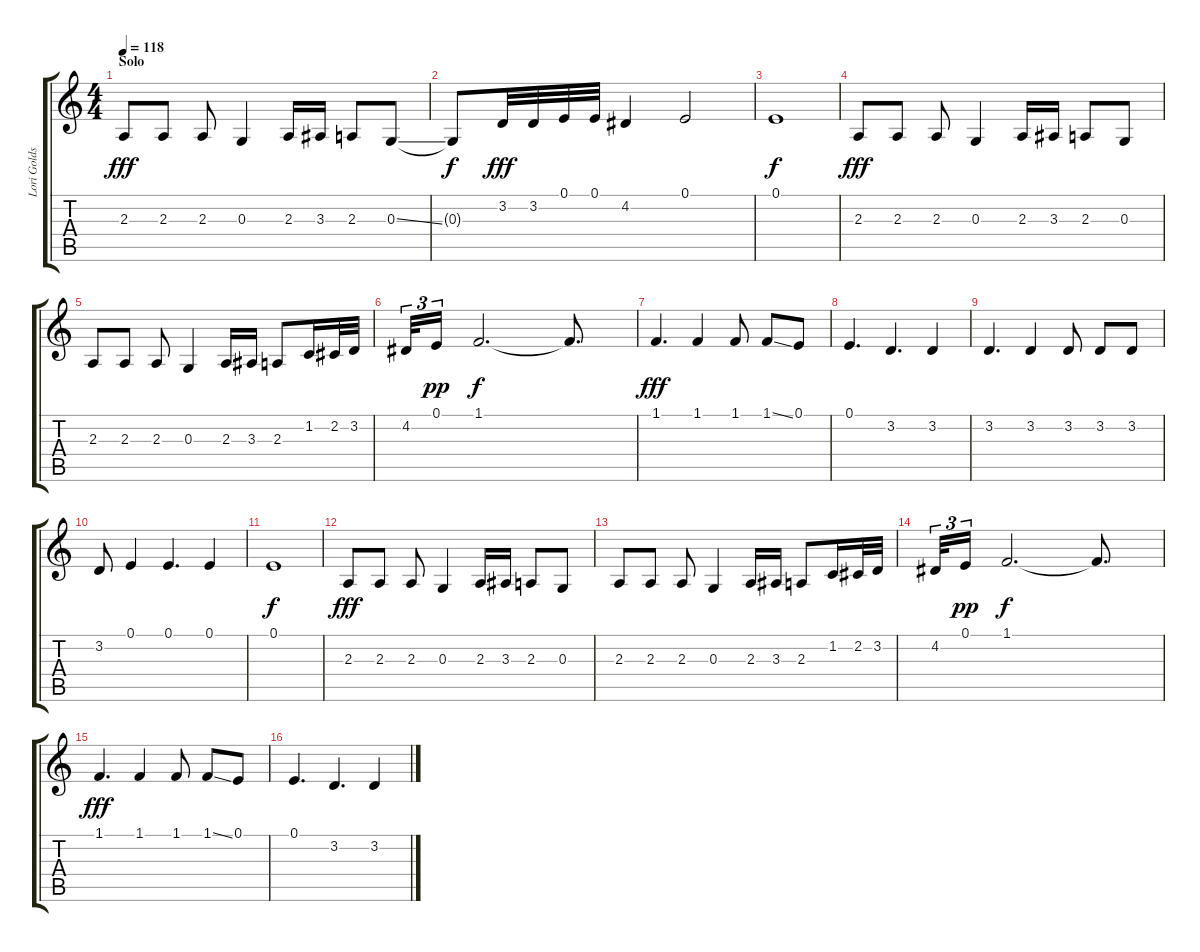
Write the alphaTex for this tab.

\track ("Lori Goldston - Cello" "Lori Golds") {instrument cello}
\staff {score tabs}
\tuning (E4 B3 G3 D3 A2 E2) {hide}
\ts (4 4)
\section ("" "Solo")
\tempo 118
\clef g2
\ks c
2.3.8{dy fff} 2.3.8 2.3.8 0.3.4 2.3.16 3.3.16 2.3.8 0.3{ss}.8 |
0.3{t}.8{dy f} 3.2.32{dy fff} 3.2.32 0.1.32 0.1.32 4.2.4 0.1.2 |
0.1.1{dy f} |
2.3.8{dy fff} 2.3.8 2.3.8 0.3.4 2.3.16 3.3.16 2.3.8 0.3.8 |
2.3.8 2.3.8 2.3.8 0.3.4 2.3.16 3.3.16 2.3.8 1.2.16 2.2.32 3.2.32 |
4.2.32{tu (3 2)} 0.1.16{tu (3 2) dy pp} 1.1.2{d dy f} 1.1{t}.8{d} |
1.1.4{d dy fff} 1.1.4 1.1.8 1.1{ss}.8 0.1.8 |
0.1.4{d} 3.2.4{d} 3.2.4 |
3.2.4{d} 3.2.4 3.2.8 3.2.8 3.2.8 |
3.2.8 0.1.4 0.1.4{d} 0.1.4 |
0.1.1{dy f} |
2.3.8{dy fff} 2.3.8 2.3.8 0.3.4 2.3.16 3.3.16 2.3.8 0.3.8 |
2.3.8 2.3.8 2.3.8 0.3.4 2.3.16 3.3.16 2.3.8 1.2.16 2.2.32 3.2.32 |
4.2.32{tu (3 2)} 0.1.16{tu (3 2) dy pp} 1.1.2{d dy f} 1.1{t}.8{d} |
1.1.4{d dy fff} 1.1.4 1.1.8 1.1{ss}.8 0.1.8 |
0.1.4{d} 3.2.4{d} 3.2.4
